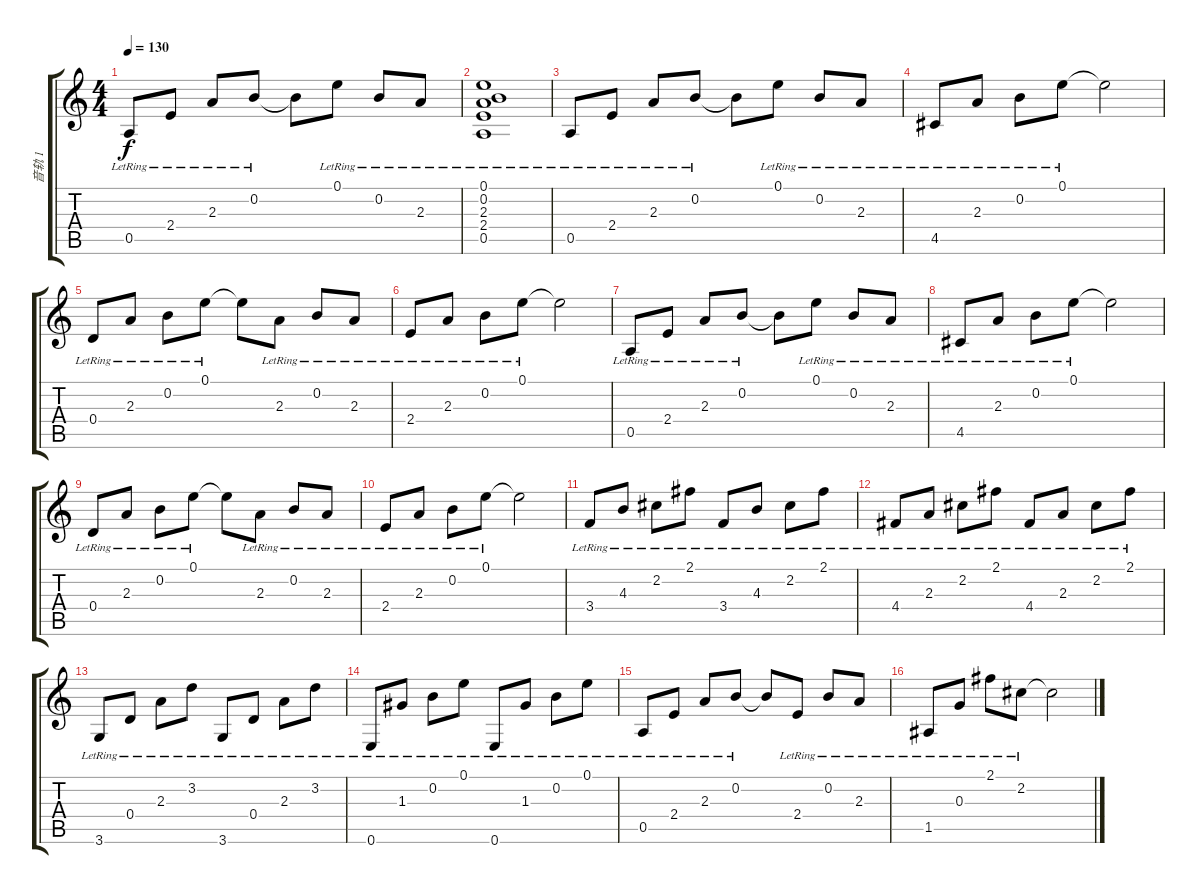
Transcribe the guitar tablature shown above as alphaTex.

\track ("音轨 1" "音轨 1") {instrument acousticguitarsteel}
\staff {score tabs}
\tuning (E4 B3 G3 D3 A2 E2) {hide}
\ts (4 4)
\tempo 130
\clef g2
\ks c
0.5{lr}.8{dy f} 2.4{lr}.8 2.3{lr}.8 0.2{lr}.8 0.2{t}.8 0.1{lr}.8 0.2{lr}.8 2.3{lr}.8 |
(0.1{lr} 0.2{lr} 2.3{lr} 2.4{lr} 0.5{lr}).1 |
0.5{lr}.8 2.4{lr}.8 2.3{lr}.8 0.2{lr}.8 0.2{t}.8 0.1{lr}.8 0.2{lr}.8 2.3{lr}.8 |
4.5{lr}.8 2.3{lr}.8 0.2{lr}.8 0.1{lr}.8 0.1{t}.2 |
0.4{lr}.8 2.3{lr}.8 0.2{lr}.8 0.1{lr}.8 0.1{t}.8 2.3{lr}.8 0.2{lr}.8 2.3{lr}.8 |
2.4{lr}.8 2.3{lr}.8 0.2{lr}.8 0.1{lr}.8 0.1{t}.2 |
0.5{lr}.8 2.4{lr}.8 2.3{lr}.8 0.2{lr}.8 0.2{t}.8 0.1{lr}.8 0.2{lr}.8 2.3{lr}.8 |
4.5{lr}.8 2.3{lr}.8 0.2{lr}.8 0.1{lr}.8 0.1{t}.2 |
0.4{lr}.8 2.3{lr}.8 0.2{lr}.8 0.1{lr}.8 0.1{t}.8 2.3{lr}.8 0.2{lr}.8 2.3{lr}.8 |
2.4{lr}.8 2.3{lr}.8 0.2{lr}.8 0.1{lr}.8 0.1{t}.2 |
3.4{lr}.8 4.3{lr}.8 2.2{lr}.8 2.1{lr}.8 3.4{lr}.8 4.3{lr}.8 2.2{lr}.8 2.1{lr}.8 |
4.4{lr}.8 2.3{lr}.8 2.2{lr}.8 2.1{lr}.8 4.4{lr}.8 2.3{lr}.8 2.2{lr}.8 2.1{lr}.8 |
3.6{lr}.8 0.4{lr}.8 2.3{lr}.8 3.2{lr}.8 3.6{lr}.8 0.4{lr}.8 2.3{lr}.8 3.2{lr}.8 |
0.6{lr}.8 1.3{lr}.8 0.2{lr}.8 0.1{lr}.8 0.6{lr}.8 1.3{lr}.8 0.2{lr}.8 0.1{lr}.8 |
0.5{lr}.8 2.4{lr}.8 2.3{lr}.8 0.2{lr}.8 0.2{t}.8 2.4{lr}.8 0.2{lr}.8 2.3{lr}.8 |
1.5{lr}.8 0.3{lr}.8 2.1{lr}.8 2.2{lr}.8 2.2{t}.2
